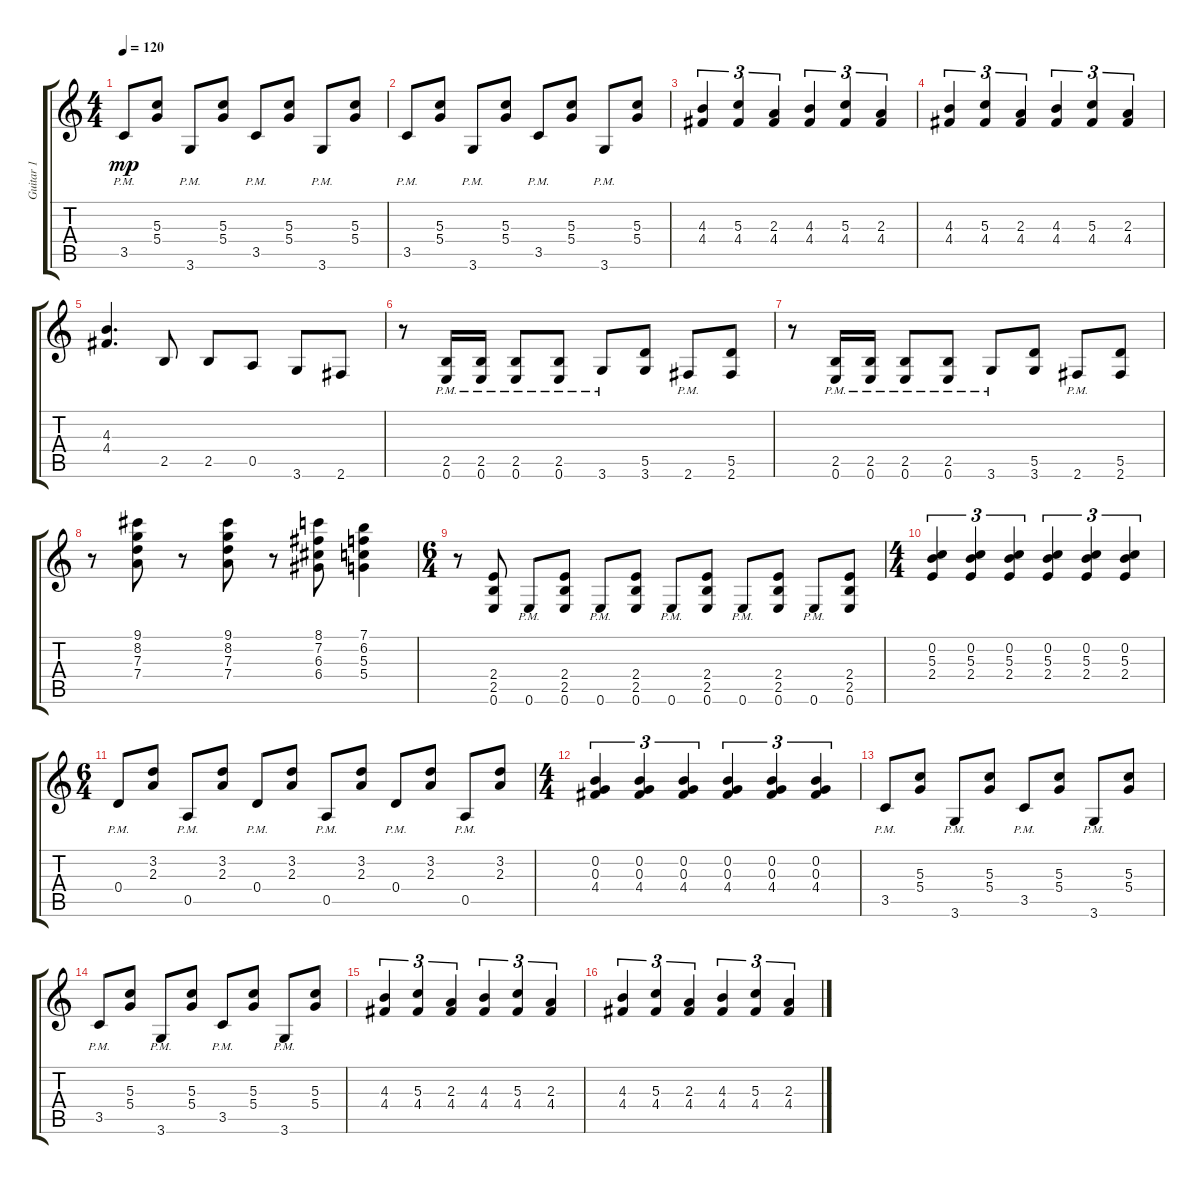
\track ("Guitar 1" "Guitar 1") {instrument distortionguitar}
\staff {score tabs}
\tuning (E4 B3 G3 D3 A2 E2) {hide}
\ts (4 4)
\tempo 120
\clef g2
\ks c
3.5{pm}.8{dy mp} (5.3 5.4).8 3.6{pm}.8 (5.3 5.4).8 3.5{pm}.8 (5.3 5.4).8 3.6{pm}.8 (5.3 5.4).8 |
3.5{pm}.8 (5.3 5.4).8 3.6{pm}.8 (5.3 5.4).8 3.5{pm}.8 (5.3 5.4).8 3.6{pm}.8 (5.3 5.4).8 |
(4.3 4.4).4{tu (3 2)} (5.3 4.4).4{tu (3 2)} (2.3 4.4).4{tu (3 2)} (4.3 4.4).4{tu (3 2)} (5.3 4.4).4{tu (3 2)} (2.3 4.4).4{tu (3 2)} |
(4.3 4.4).4{tu (3 2)} (5.3 4.4).4{tu (3 2)} (2.3 4.4).4{tu (3 2)} (4.3 4.4).4{tu (3 2)} (5.3 4.4).4{tu (3 2)} (2.3 4.4).4{tu (3 2)} |
(4.3 4.4).4{d} 2.5.8 2.5.8 0.5.8 3.6.8 2.6.8 |
r.8 (2.5{pm} 0.6{pm}).16 (2.5{pm} 0.6{pm}).16 (2.5{pm} 0.6{pm}).8 (2.5{pm} 0.6{pm}).8 3.6{pm}.8 (5.5 3.6).8 2.6{pm}.8 (5.5 2.6).8 |
r.8 (2.5{pm} 0.6{pm}).16 (2.5{pm} 0.6{pm}).16 (2.5{pm} 0.6{pm}).8 (2.5{pm} 0.6{pm}).8 3.6{pm}.8 (5.5 3.6).8 2.6{pm}.8 (5.5 2.6).8 |
r.8 (9.1 8.2 7.3 7.4).8 r.8 (9.1 8.2 7.3 7.4).8 r.8 (8.1 7.2 6.3 6.4).8 (7.1 6.2 5.3 5.4).4 |
\ts (6 4)
r.8 (2.4 2.5 0.6).8 0.6{pm}.8 (2.4 2.5 0.6).8 0.6{pm}.8 (2.4 2.5 0.6).8 0.6{pm}.8 (2.4 2.5 0.6).8 0.6{pm}.8 (2.4 2.5 0.6).8 0.6{pm}.8 (2.4 2.5 0.6).8 |
\ts (4 4)
(0.2 5.3 2.4).4{tu (3 2)} (0.2 5.3 2.4).4{tu (3 2)} (0.2 5.3 2.4).4{tu (3 2)} (0.2 5.3 2.4).4{tu (3 2)} (0.2 5.3 2.4).4{tu (3 2)} (0.2 5.3 2.4).4{tu (3 2)} |
\ts (6 4)
0.4{pm}.8 (3.2 2.3).8 0.5{pm}.8 (3.2 2.3).8 0.4{pm}.8 (3.2 2.3).8 0.5{pm}.8 (3.2 2.3).8 0.4{pm}.8 (3.2 2.3).8 0.5{pm}.8 (3.2 2.3).8 |
\ts (4 4)
(0.2 0.3 4.4).4{tu (3 2)} (0.2 0.3 4.4).4{tu (3 2)} (0.2 0.3 4.4).4{tu (3 2)} (0.2 0.3 4.4).4{tu (3 2)} (0.2 0.3 4.4).4{tu (3 2)} (0.2 0.3 4.4).4{tu (3 2)} |
3.5{pm}.8 (5.3 5.4).8 3.6{pm}.8 (5.3 5.4).8 3.5{pm}.8 (5.3 5.4).8 3.6{pm}.8 (5.3 5.4).8 |
3.5{pm}.8 (5.3 5.4).8 3.6{pm}.8 (5.3 5.4).8 3.5{pm}.8 (5.3 5.4).8 3.6{pm}.8 (5.3 5.4).8 |
(4.3 4.4).4{tu (3 2)} (5.3 4.4).4{tu (3 2)} (2.3 4.4).4{tu (3 2)} (4.3 4.4).4{tu (3 2)} (5.3 4.4).4{tu (3 2)} (2.3 4.4).4{tu (3 2)} |
(4.3 4.4).4{tu (3 2)} (5.3 4.4).4{tu (3 2)} (2.3 4.4).4{tu (3 2)} (4.3 4.4).4{tu (3 2)} (5.3 4.4).4{tu (3 2)} (2.3 4.4).4{tu (3 2)}
